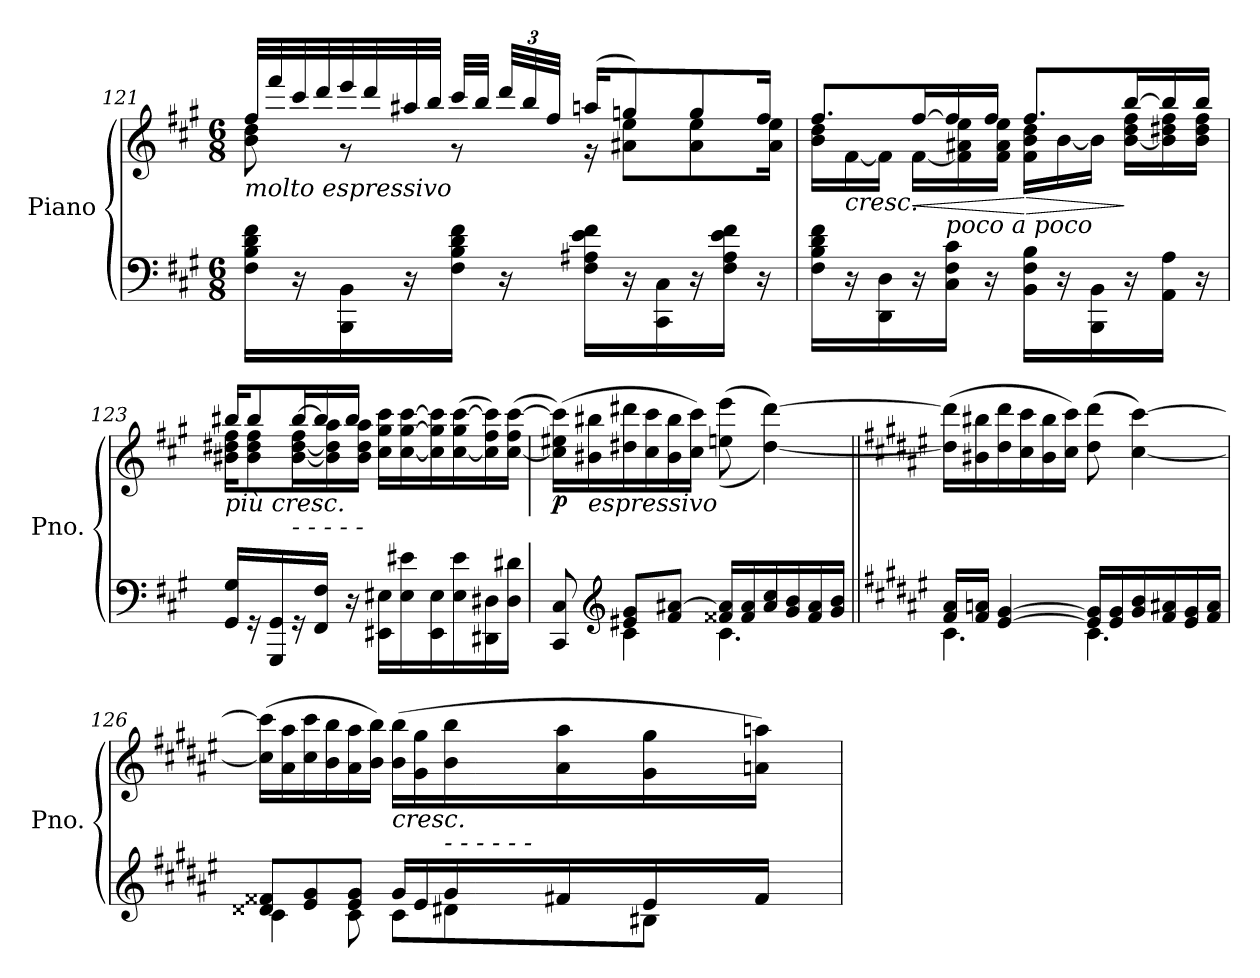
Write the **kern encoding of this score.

**kern	**kern	**dynam
*part1	*part1	*part1
*staff2	*staff1	*staff1/2
*I"Piano	*	*
*I'Pno.	*	*
!!LO:LB:g=z
*clefF4	*clefG2	*
*k[f#c#g#]	*k[f#c#g#]	*
*M6/8	*M6/8	*
=121	=121	=121
*	*^	*
!	!LO:TX:b:i:t=molto espressivo	!	!
16F#\ 16B\ 16d\ 16f#\LL	32ff#/LLL	8b\ 8dd\	.
.	32fff#/	.	.
16r	32ccc#/	.	.
.	32ddd/	.	.
16BBB\ 16BB\	32eee/	8r	.
.	32ddd/	.	.
16r	32aa#X/	.	.
.	32bb/JJJ	.	.
16F#\ 16B\ 16d\ 16f#\JJ	32ccc#/LLL	8r	.
.	32bb/JJJ	.	.
*	*Xbrackettup	*	*
16r	48ddd/LLL	.	.
.	48bb/	.	.
.	48ff#/JJJ	.	.
16F#\ 16A#X\ 16e\ 16f#\LL	(16aan/KL	16r	.
16r	8ggn/)	8a#X\ 8ee\L	.
16CC#\ 16C#\	.	.	.
16r	8gg/	8a#\ 8ee\	.
16F#\ 16A#\ 16e\ 16f#\JJ	.	.	.
16r	16ff#/Jk	16a#\ 16ee\Jk	.
!!LO:PB:g=z	!!
=122	=122	=122	=122
16F#\ 16B\ 16d\ 16f#\LL	8.ff#/L	16b\ 16dd\LL	.
!	!	!LO:TX:b:i:t=cresc.	!
16r	.	[16f#\	.
16DD\ 16D\	.	16f#\JJ]	.
!	!	!	!LO:HP:b
16r	[16ff#/L	[16f#\LL	<
!	!LO:TX:b:i:t=poco  a  poco	!	!
16C#\ 16F#\ 16c#\JJ	16ff#/]	16f#\] 16a#X\ 16ee\	.
16r	16ff#/JJ	16f#\ 16a#\ 16ee\JJ	.
!	!	!	!LO:HP:n=1:b
16BB\ 16F#\ 16B\LL	8.ff#/L	16f#\ 16b\ 16dd\LL	[ >
16r	.	[16b\	.
16BBB\ 16BB\	.	16b\JJ]	.
16r	[16bb/L	[16b\ 16dd\ 16ff#\LL	]
16AA\ 16A\JJ	16bb/]	16b\] 16dd#X\ 16ff#\	.
16r	16bb/JJ	16b\ 16dd#\ 16ff#\JJ	.
=123	=123	=123	=123
!	!LO:TX:b:i:t=più cresc.	!	!
16GG#/ 16G#/LL	16bb#X/KL	16b#X\ 16dd#X\ 16ff#\KL	.
16r	8bb#/	8b#\ 8dd#\ 8ff#\	.
16GGG#/ 16GG#/	.	.	.
!	!LO:TX:b:i:t=-            -            -           -          -	!	!
16r	[16bb#/L	[16b#\ [16dd#\ 16ff#\L	.
16FF#/ 16F#/JJ	16bb#/]	16b#\] 16dd#\] 16aa\	.
16r	16bb#/JJ	16b#\ 16dd#\ 16aa\JJ	.
16EE#X\ 16E#X\LL	16cc#\ 16gg#\ 16ccc#\LL	4.ryy	.
16E#\ 16e#X\	[16cc#\ [16gg#\ [>16ccc#\	.	.
16EE#\ 16E#\	16cc#\] 16gg#\] 16ccc#\]	.	.
16E#\ 16e#\	([16cc#\ 16gg#\ [>16ccc#\	.	.
16DD#X\ 16D#X\	16cc#\] 16ff#\ 16ccc#\])	.	.
16D#\ 16d#X\JJ	(>[16cc#\ 16ff#\ [>16ccc#\JJ	.	.
*	*v	*v	*
!!LO:LB:g=z
=124	=124	=124
*^	*	*
!	!	!	!LO:DY:b
8CC#/ 8C#/	8ryy	(16cc#\] 16ee#X\ 16ccc#\]LL)	p
!	!	!LO:TX:b:i:t=espressivo	!
.	.	16b#X\ 16bb#X\	.
*clefG2	*	*	*
8e#X/ 8g#/L	4c#\	16dd#X\ 16ddd#X\	.
.	.	16cc#\ 16ccc#\	.
8f#/ [8a#X/J	.	16b#\ 16bb#\	.
.	.	16cc#\ 16ccc#\JJ)	.
16f##X/ 16a#/]LL	4.c#\	((<8een\ 8eee\	.
16f##/ 16a#/	.	.	.
16a#/ 16cc#/	.	[4dd#\ [4ddd#\))	.
16g#/ 16b/	.	.	.
16f##/ 16a#/	.	.	.
16g#/ 16b/JJ	.	.	.
!!LO:LB:g=z
=125||	=125||	=125||	=125||
*k[f#c#g#d#a#e#]	*	*k[f#c#g#d#a#e#]	*
16f#/ 16a#/LL	4.c#\	(16dd#\] 16ddd#\]LL	.
16f#/ 16an/JJ	.	16b#X\ 16bb#X\	.
[4e#/ [4g#/	.	16dd#\ 16ddd#\	.
.	.	16cc#\ 16ccc#\	.
.	.	16b#\ 16bb#\	.
.	.	16cc#\ 16ccc#\JJ)	.
16e#/] 16g#/]LL	4.c#\	(8dd#\ 8ddd#\	.
16e#/ 16g#/	.	.	.
16g#/ 16b/	.	[4cc#\ [4ccc#\)	.
16f#/ 16a#X/	.	.	.
16e#/ 16g#/	.	.	.
16f#/ 16a#/JJ	.	.	.
=126	=126	=126	=126
8d##X/ 8f##X/L	4c#\	(16cc#\] 16ccc#\]LL	.
.	.	16a#\ 16aa#\	.
8e#/ 8g#/	.	16cc#\ 16ccc#\	.
.	.	16b\ 16bb\	.
8e#/ 8g#/J	8c#\	16a#\ 16aa#\	.
.	.	16b\ 16bb\JJ)	.
!	!	!LO:TX:b:i:t=cresc.	!
16g#/LL	8c#\L	(16b\ 16bb\LL	.
16e#/	.	16g#\ 16gg#\	.
!	!	!LO:TX:b:i:t=-            -            -           -          -           -	!
16g#/	8d#X\	16b\ 16bb\	.
16f#X/	.	16a#\ 16aa#\	.
16e#/	8B#X\J	16g#\ 16gg#\	.
16f#/JJ	.	16an\ 16aan\JJ)	.
*v	*v	*	*
=	=	=
*-	*-	*-
